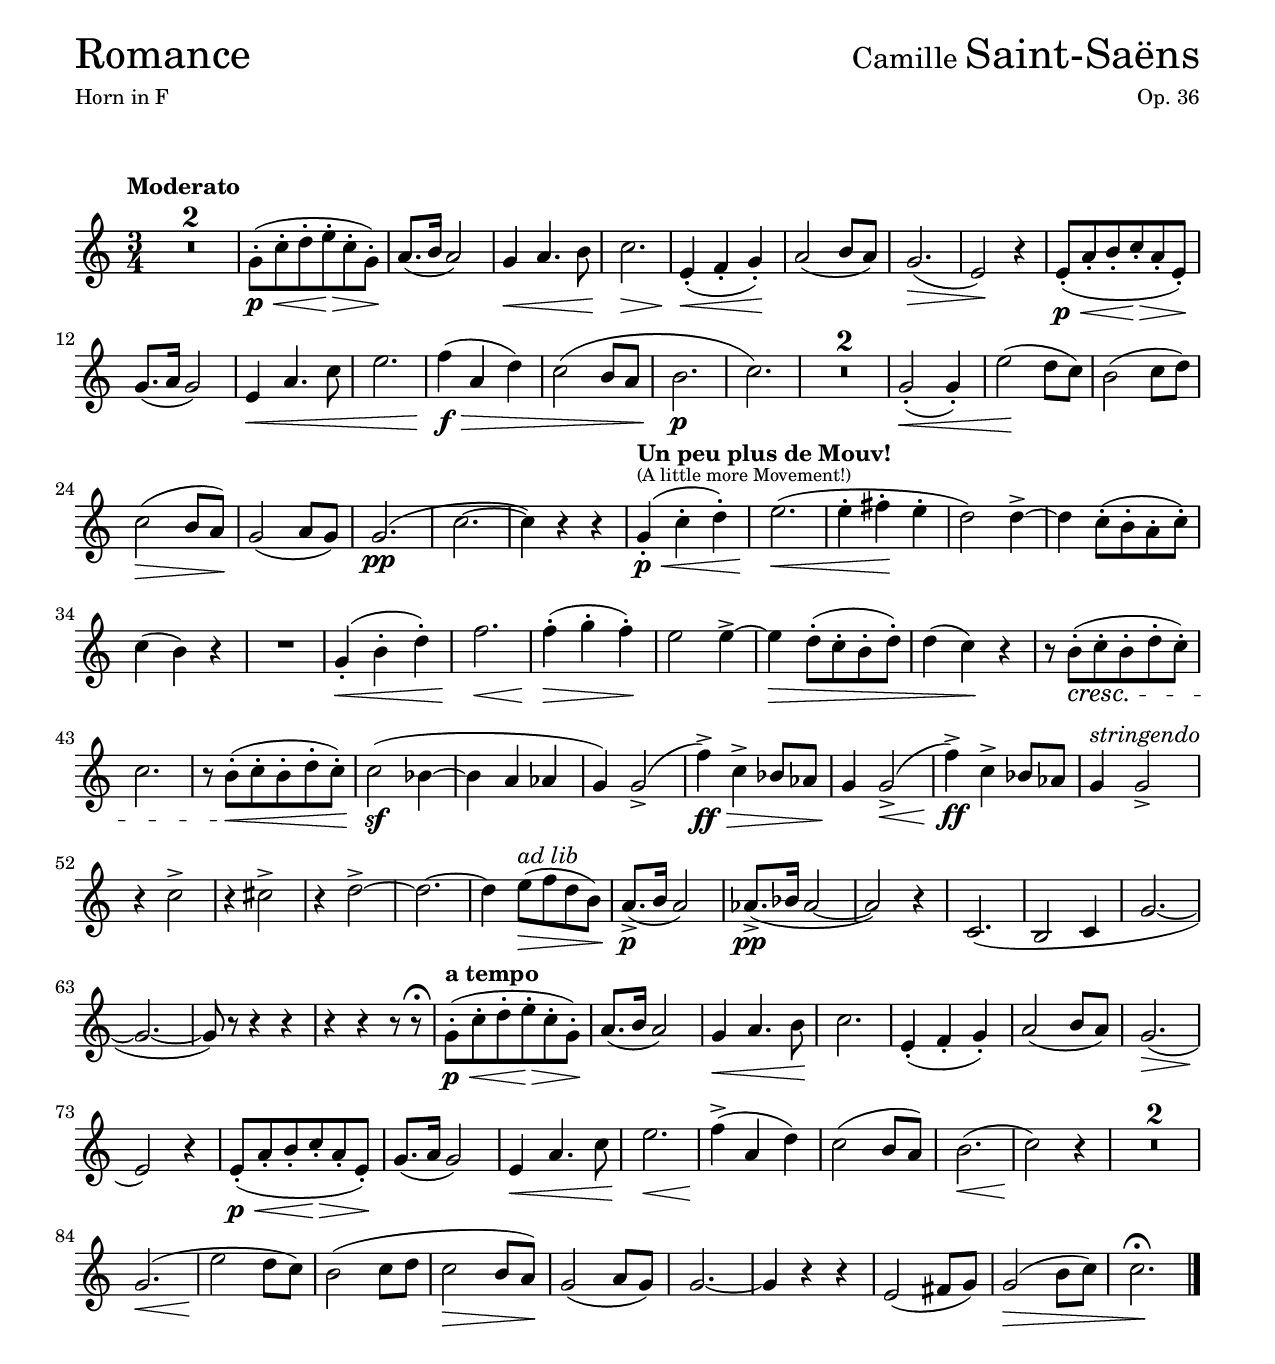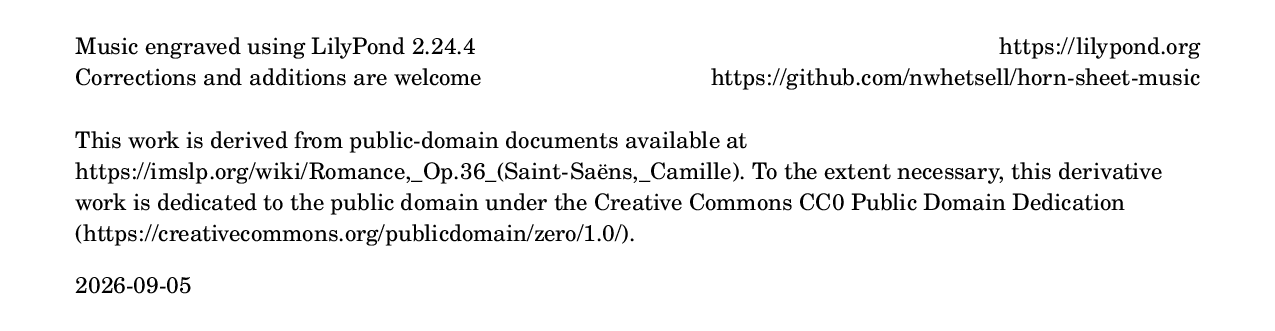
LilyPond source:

\version "2.24.0"

\version "2.24.0"

source-url = "https://imslp.org/wiki/Romance,_Op.36_(Saint-Saëns,_Camille)"
\header {
  composer-last-name = "Saint-Saëns"
  composer-first-name = "Camille"
  title = "Romance"
  opus = "Op. 36"
}

\include "../titling.ily"
\include "settings.ily"

\pointAndClickOff

\layout {
  \context {
    \Score
    skipBars = ##t
    #(if preserve-line-breaks? #{
      \override NonMusicalPaperColumn.line-break-permission = ##f
    #})
  }
}

\header {
  instrument = "Horn in F"
}

\score {
  \new Staff <<
    \new Voice \version "2.24.0"

\relative {
  \language "english"

  \transposition f

  \key c \major
  \time 3/4

  \once \override Score.MetronomeMark.padding = #3.5
  \tempo "Moderato"

  R2.*2

  g'8-.( \p \< c-. d-. e-. \> c-. g-.) \! |
  a8. (b16 a2) |
  g4 \< a4. b8 |
  c2. \> |
  e,4-.( \< f-. g-.) \! |
  a2( b8 a) |
  g2.( \tweak to-barline ##f \> |
  e2) \! r4 |
  e8-.( \p \< a-. b-. c-. \> a-. e-.) \! |
  g8. (a16 g2) |
  e4 \< a4. c8 |
  e2. |
  f4( \f \> a, d) |
  c2( b8 a |
  b2. \p |
  c2.) |

  R2.*2

  g2-.( \tweak to-barline ##f \< g4-.) |
  e'2( \! d8 c) |
  b2( c8 d) |
  c2( \> b8 a) \! |
  g2( a8 g) |
  g2.( \pp |
  c2.~ |
  c4) r r |

  \tempo \markup {
    \override #'(baseline-skip . 2)
    \left-column {
      "Un peu plus de Mouv!"
      \normal-text \tiny "(A little more Movement!)"
    }
  }
  g4-.( \p \< c-. d-.) | % The piano dynamic and crescendo are in the first edition score, but not the horn part.
  e2.( \< |
  e4-. f-sharp-. \! e-.
  d2) d4->~ |
  d4 \! c8-.( b-. a-. c-.) |
  c4( b) r |
  R2.
  g4-.( \< b-. d-.) |
  f2. \< |
  f4-.( \> g-. f-.) \! |
  e2 e4->~ |
  e4 \> d8-.( c-. b-. d-.) |
  d4( c) \! r |
  r8 b-.( \cresc c-. b-. d-. c-.) |
  c2. |
  r8 b-.( \< c-. b-. d-. c-.) |
  c2( \sf b-flat4~ |
  b-flat4 a a-flat |
  g4) g2->( |
  f'4->) \ff \> c-> b-flat8 a-flat |
  g4 \! g2->( \< |
  f'4->) \ff c-> b-flat8 a-flat |
  g4^\markup { \italic "stringendo" } g2-> |
  r4 c2-> |
  r4 c-sharp2-> |
  r4 d2->~ |
  d2.~ |
  d4 e8^\markup { \italic "ad lib" }( \> f d b) |
  a8.->( \p b16 a2) |
  a-flat8.->( \pp b-flat16 a-flat2~ |
  a-flat2) r4 |
  c,2.( |
  b2 c4 |
  g'2.~ |
  g2.~ |
  g8) r r4 r |

  r4 r r8 r\fermata |

  \tempo "a tempo"
  g8-.( \p \< c-. d-. e-. \> c-. g-.) \! |
  a8. (b16 a2) |
  g4 \< a4. b8 \! |
  c2. |
  e,4-.( f-. g-.) |
  a2( b8 a) |
  g2.( \tweak to-barline ##f \> |
  e2) \! r4 |
  e8-.( \p \< a-. b-. c-. \> a-. e-.) \! |
  g8. (a16 g2) |
  e4 \< a4. c8 |
  e2. \< |
  f4->( \! a, d) |
  c2( b8 a) |
  b2.( \< |
  c2) \! r4 |

  R2.*2

  g2.( \< |
  e'2 \! d8 c) |
  b2( c8 d |
  c2 \> b8 a) \! |
  g2( a8 g) |
  g2.~ |
  g4 r r |
  e2( f-sharp8 g) |
  g2( \tweak to-barline ##f \> b8 c) |
  c2.\fermata \! | \bar "|."
}


    #(if preserve-line-breaks? #{ \new Voice {
      \repeat unfold 2 { s2.*8 \break }
      s2.*9 \break
      s2.*8 \break
      \repeat unfold 3 { s2.*7 \break }
      s2.*8 \break
      \repeat unfold 2 { s2.*7 \break }
      s2.*9 \break
    } #})
  >>
}

\bookpart {
  \paper {
    bookTitleMarkup = ##f
    scoreTitleMarkup = ##f
    evenHeaderMarkup = ##f
    oddHeaderMarkup = \evenHeaderMarkup
  }
  \colophon
}
